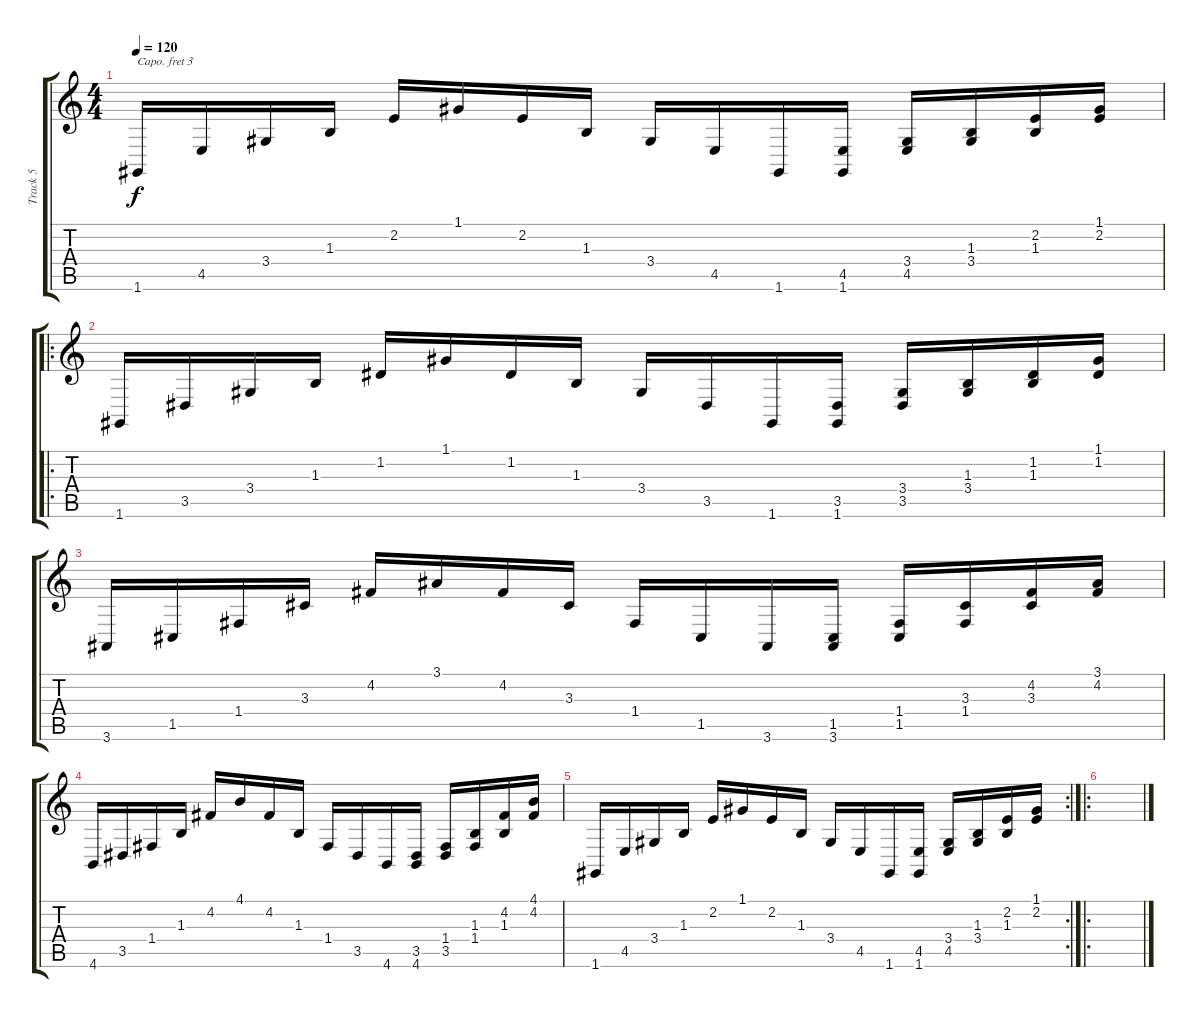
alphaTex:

\track ("Track 5" "Track 5") {instrument tremolostrings}
\staff {score tabs}
\capo 3
\tuning (E4 B3 G3 D3 A2 E2) {hide}
\ts (4 4)
\tempo 120
\clef g2
\ks c
1.6.16{dy f} 4.5.16 3.4.16 1.3.16 2.2.16 1.1.16 2.2.16 1.3.16 3.4.16 4.5.16 1.6.16 (4.5 1.6).16 (3.4 4.5).16 (1.3 3.4).16 (2.2 1.3).16 (1.1 2.2).16 |
\ro
1.6.16 3.5.16 3.4.16 1.3.16 1.2.16 1.1.16 1.2.16 1.3.16 3.4.16 3.5.16 1.6.16 (3.5 1.6).16 (3.4 3.5).16 (1.3 3.4).16 (1.2 1.3).16 (1.1 1.2).16 |
3.6.16 1.5.16 1.4.16 3.3.16 4.2.16 3.1.16 4.2.16 3.3.16 1.4.16 1.5.16 3.6.16 (1.5 3.6).16 (1.4 1.5).16 (3.3 1.4).16 (4.2 3.3).16 (3.1 4.2).16 |
4.6.16 3.5.16 1.4.16 1.3.16 4.2.16 4.1.16 4.2.16 1.3.16 1.4.16 3.5.16 4.6.16 (3.5 4.6).16 (1.4 3.5).16 (1.3 1.4).16 (4.2 1.3).16 (4.1 4.2).16 |
\rc 2
1.6.16 4.5.16 3.4.16 1.3.16 2.2.16 1.1.16 2.2.16 1.3.16 3.4.16 4.5.16 1.6.16 (4.5 1.6).16 (3.4 4.5).16 (1.3 3.4).16 (2.2 1.3).16 (1.1 2.2).16 |
\ro
